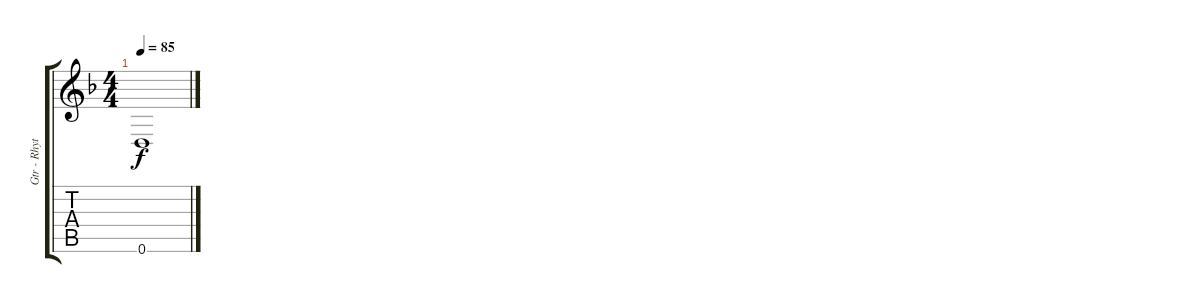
\track ("Gtr - Rhythm 1" "Gtr - Rhyt") {instrument overdrivenguitar}
\staff {score tabs}
\tuning (E4 B3 G3 D3 A2 D2) {hide}
\ts (4 4)
\tempo 85
\clef g2
\ks dminor
0.6{t}.1{dy f}
